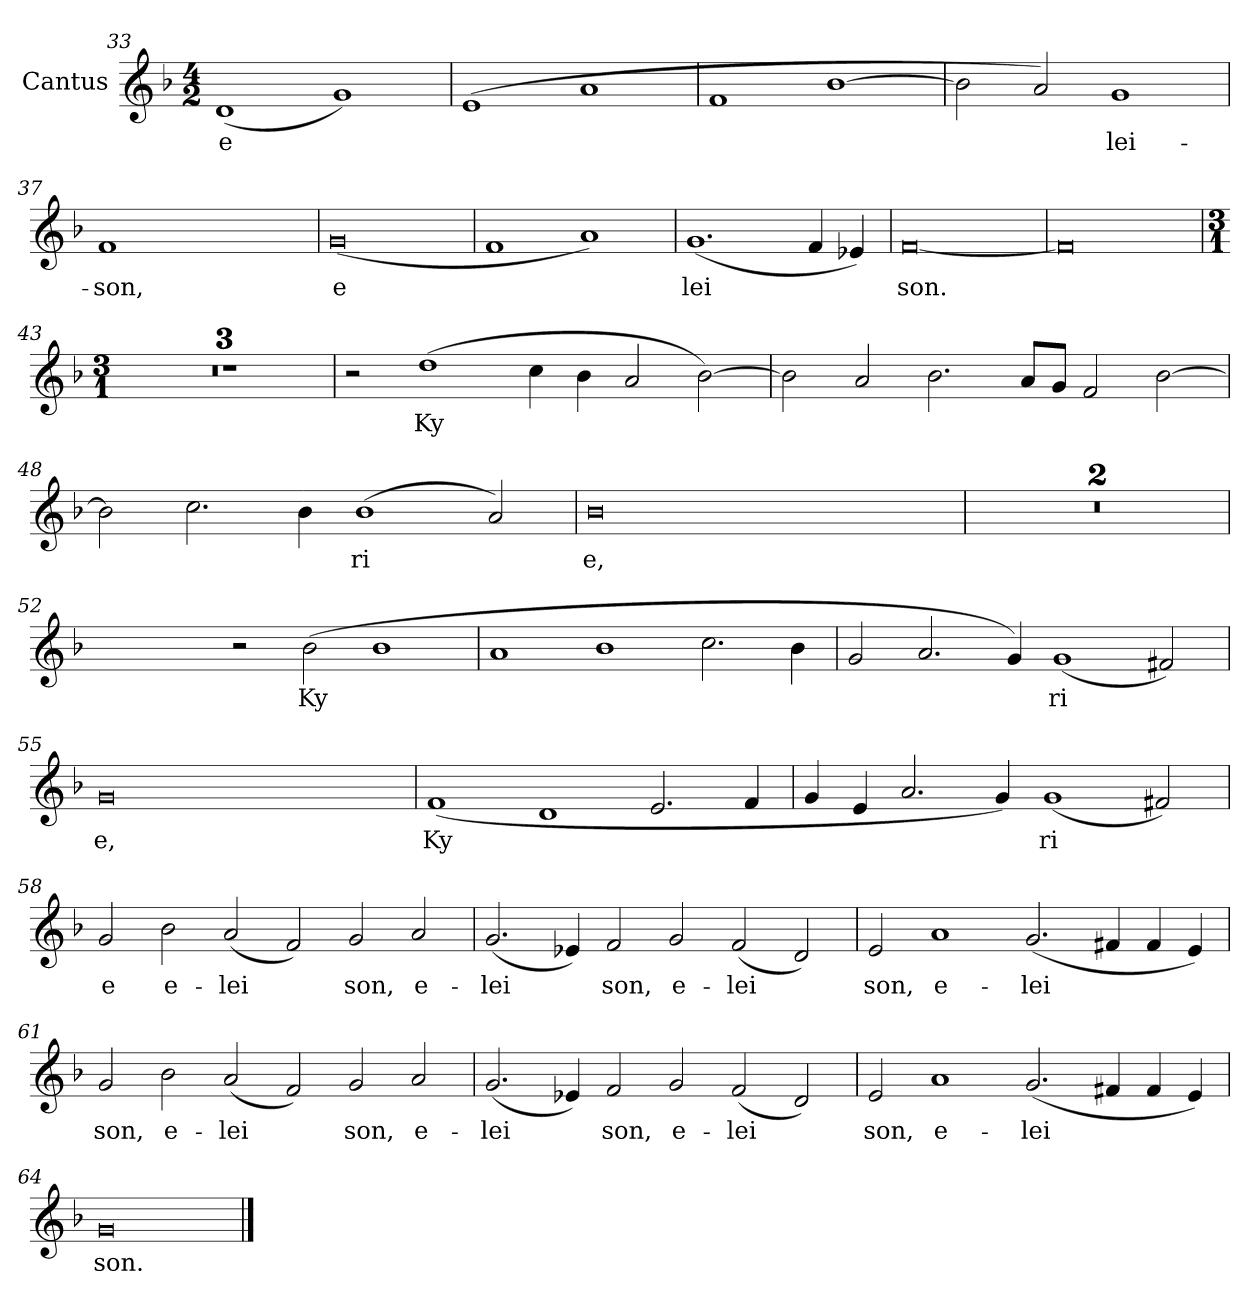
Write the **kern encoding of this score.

**kern	**text
*part1	*part1
*staff1	*staff1
*I"Cantus	*
*I'C	*
*clefG2	*
*k[b-]	*
*M4/2	*
=33	=33
!	!LO:LY:b
(1d	e
1g)	.
!!LO:LB:g=z
=34	=34
(1e	.
1a	.
=35	=35
1f	.
[1b-	.
=36	=36
2b-\]	.
2a/)	.
!	!LO:LY:b
1g	lei-
=37	=37
!	!LO:LY:b
1f	son,
2ryy	.
2ryy	.
=38	=38
!	!LO:LY:b
(0g	e
=39	=39
1f	.
1a)	.
!!LO:LB:g=z
=40	=40
!	!LO:LY:b
(1.g	lei
4f/	.
4e-X/)	.
=41	=41
!	!LO:LY:b
[0f	son.
=42	=42
0f]	.
!!LO:PB:g=z
=43	=43
*M3/1	*
0.r	.
=44	=44
0.r	.
=45	=45
0.r	.
=46	=46
2r	.
!	!LO:LY:b
(1dd	Ky
4cc\	.
4b-\	.
2a/	.
[2b-\)	.
!!LO:LB:g=z
=47	=47
2b-\]	.
2a/	.
2.b-\	.
8a/L	.
8g/J	.
2f/	.
[2b-\	.
=48	=48
2b-\]	.
2.cc\	.
4b-\	.
!	!LO:LY:b
(1b-	ri
2a/)	.
=49	=49
!	!LO:LY:b
0b-	e,
2ryy	.
2ryy	.
!!LO:LB:g=z
=50	=50
0.ryy	.
=51	=51
0.ryy	.
=52	=52
2ryy	.
2ryy	.
2r	.
!	!LO:LY:b
(2b-\	Ky
1b-	.
=53	=53
1a	.
1b-	.
2.cc\	.
4b-\	.
!!LO:LB:g=z
=54	=54
2g/	.
2.a/	.
4g/)	.
!	!LO:LY:b
(1g	ri
2f#X/)	.
=55	=55
!	!LO:LY:b
0g	e,
2ryy	.
2ryy	.
!!LO:LB:g=z
=56	=56
!	!LO:LY:b
(1f	Ky
1d	.
2.e/	.
4f/	.
=57	=57
4g/	.
4e/	.
2.a/	.
4g/)	.
!	!LO:LY:b
(1g	ri
2f#X/)	.
=58	=58
!	!LO:LY:b
2g/	e
!	!LO:LY:b
2b-\	e-
!	!LO:LY:b
(2a/	lei
2f/)	.
!	!LO:LY:b
2g/	son,
!	!LO:LY:b
2a/	e-
!!LO:LB:g=z
=59	=59
!	!LO:LY:b
(2.g/	lei
4e-X/)	.
!	!LO:LY:b
2f/	son,
!	!LO:LY:b
2g/	e-
!	!LO:LY:b
(2f/	lei
2d/)	.
!!LO:LB:g=z
=60	=60
!	!LO:LY:b
2e/	son,
!	!LO:LY:b
1a	e-
!	!LO:LY:b
(2.g/	lei
4f#X/	.
4f#/	.
4e/)	.
=61	=61
!	!LO:LY:b
2g/	son,
!	!LO:LY:b
2b-\	e-
!	!LO:LY:b
(2a/	lei
2f/)	.
!	!LO:LY:b
2g/	son,
!	!LO:LY:b
2a/	e-
=62	=62
!	!LO:LY:b
(2.g/	lei
4e-X/)	.
!	!LO:LY:b
2f/	son,
!	!LO:LY:b
2g/	e-
!	!LO:LY:b
(2f/	lei
2d/)	.
!!LO:LB:g=z
=63	=63
!	!LO:LY:b
2e/	son,
!	!LO:LY:b
1a	e-
!	!LO:LY:b
(2.g/	lei
4f#X/	.
4f#/	.
4e/)	.
=64	=64
!	!LO:LY:b
0g	son.
==	==
*-	*-
